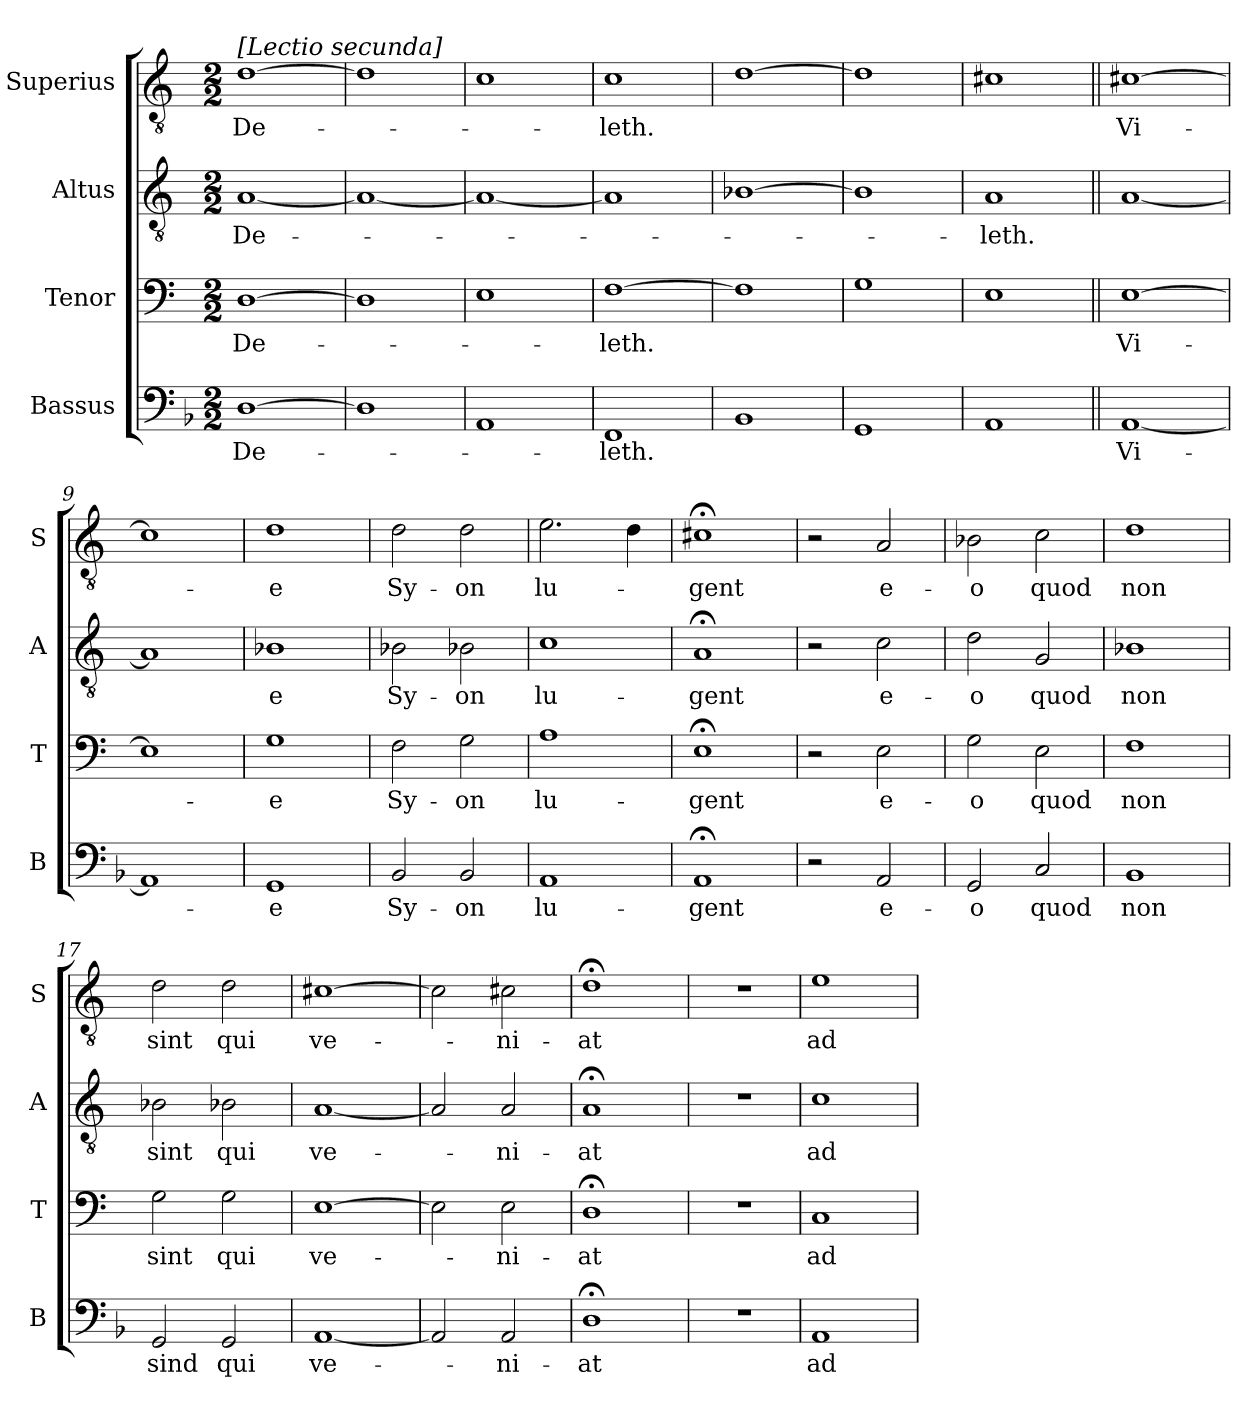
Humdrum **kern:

**kern	**text	**kern	**text	**kern	**text	**kern	**text
*part4	*part4	*part3	*part3	*part2	*part2	*part1	*part1
*staff4	*staff4	*staff3	*staff3	*staff2	*staff2	*staff1	*staff1
*I"Bassus	*	*I"Tenor	*	*I"Altus	*	*I"Superius	*
*I'B	*	*I'T	*	*I'A	*	*I'S	*
*clefF4	*	*clefF4	*	*clefGv2	*	*clefGv2	*
*k[b-]	*	*k[]	*	*k[]	*	*k[]	*
*d:	*	*a:	*	*a:	*	*a:	*
*M2/2	*	*M2/2	*	*M2/2	*	*M2/2	*
=1	=1	=1	=1	=1	=1	=1	=1
!	!	!	!	!	!	!LO:TX:a:t=[In coena Domini. Primo nocturno]\n[Lectio secunda]	!
[1D	De-	[1D	De-	[1A	De-	[1d	De-
=2	=2	=2	=2	=2	=2	=2	=2
1D]	.	1D]	.	1A_	.	1d]	.
=3	=3	=3	=3	=3	=3	=3	=3
1AA	.	1E	.	1A_	.	1c	.
=4	=4	=4	=4	=4	=4	=4	=4
1FF	-leth.	[1F	-leth.	1A]	.	1c	-leth.
=5	=5	=5	=5	=5	=5	=5	=5
1BB-	.	1F]	.	[1B-X	.	[1d	.
=6	=6	=6	=6	=6	=6	=6	=6
1GG	.	1G	.	1B-]	.	1d]	.
=7	=7	=7	=7	=7	=7	=7	=7
1AA	.	1E	.	1A	-leth.	1c#X	.
=8||	=8||	=8||	=8||	=8||	=8||	=8||	=8||
[1AA	Vi-	[1E	Vi-	[1A	.	[1c#X	Vi-
=9	=9	=9	=9	=9	=9	=9	=9
1AA]	.	1E]	.	1A]	.	1c#]	.
=10	=10	=10	=10	=10	=10	=10	=10
1GG	-e	1G	-e	1B-X	e	1d	-e
=11	=11	=11	=11	=11	=11	=11	=11
2BB-	Sy-	2F	Sy-	2B-X	Sy-	2d	Sy-
2BB-	-on	2G	-on	2B-X	-on	2d	-on
=12	=12	=12	=12	=12	=12	=12	=12
1AA	lu-	1A	lu-	1c	lu-	2.e	lu-
.	.	.	.	.	.	4d	.
=13	=13	=13	=13	=13	=13	=13	=13
1AA;<	-gent	1E;<	-gent	1A;<	-gent	1c#X;<	-gent
=14	=14	=14	=14	=14	=14	=14	=14
2r	.	2r	.	2r	.	2r	.
2AA	e-	2E	e-	2c	e-	2A	e-
=15	=15	=15	=15	=15	=15	=15	=15
2GG	-o	2G	-o	2d	-o	2B-X	-o
2C	quod	2E	quod	2G	quod	2c	quod
=16	=16	=16	=16	=16	=16	=16	=16
1BB-	non	1F	non	1B-X	non	1d	non
=17	=17	=17	=17	=17	=17	=17	=17
2GG	sind	2G	sint	2B-X	sint	2d	sint
2GG	qui	2G	qui	2B-X	qui	2d	qui
=18	=18	=18	=18	=18	=18	=18	=18
[1AA	ve-	[1E	ve-	[1A	ve-	[1c#X	ve-
=19	=19	=19	=19	=19	=19	=19	=19
2AA]	.	2E]	.	2A]	.	2c#]	.
2AA	-ni-	2E	-ni-	2A	-ni-	2c#X	-ni-
=20	=20	=20	=20	=20	=20	=20	=20
1D;<	-at	1D;<	-at	1A;<	-at	1d;<	-at
=21	=21	=21	=21	=21	=21	=21	=21
1r	.	1r	.	1r	.	1r	.
=22	=22	=22	=22	=22	=22	=22	=22
1AA	ad	1C	ad	1c	ad	1e	ad
=	=	=	=	=	=	=	=
*-	*-	*-	*-	*-	*-	*-	*-
